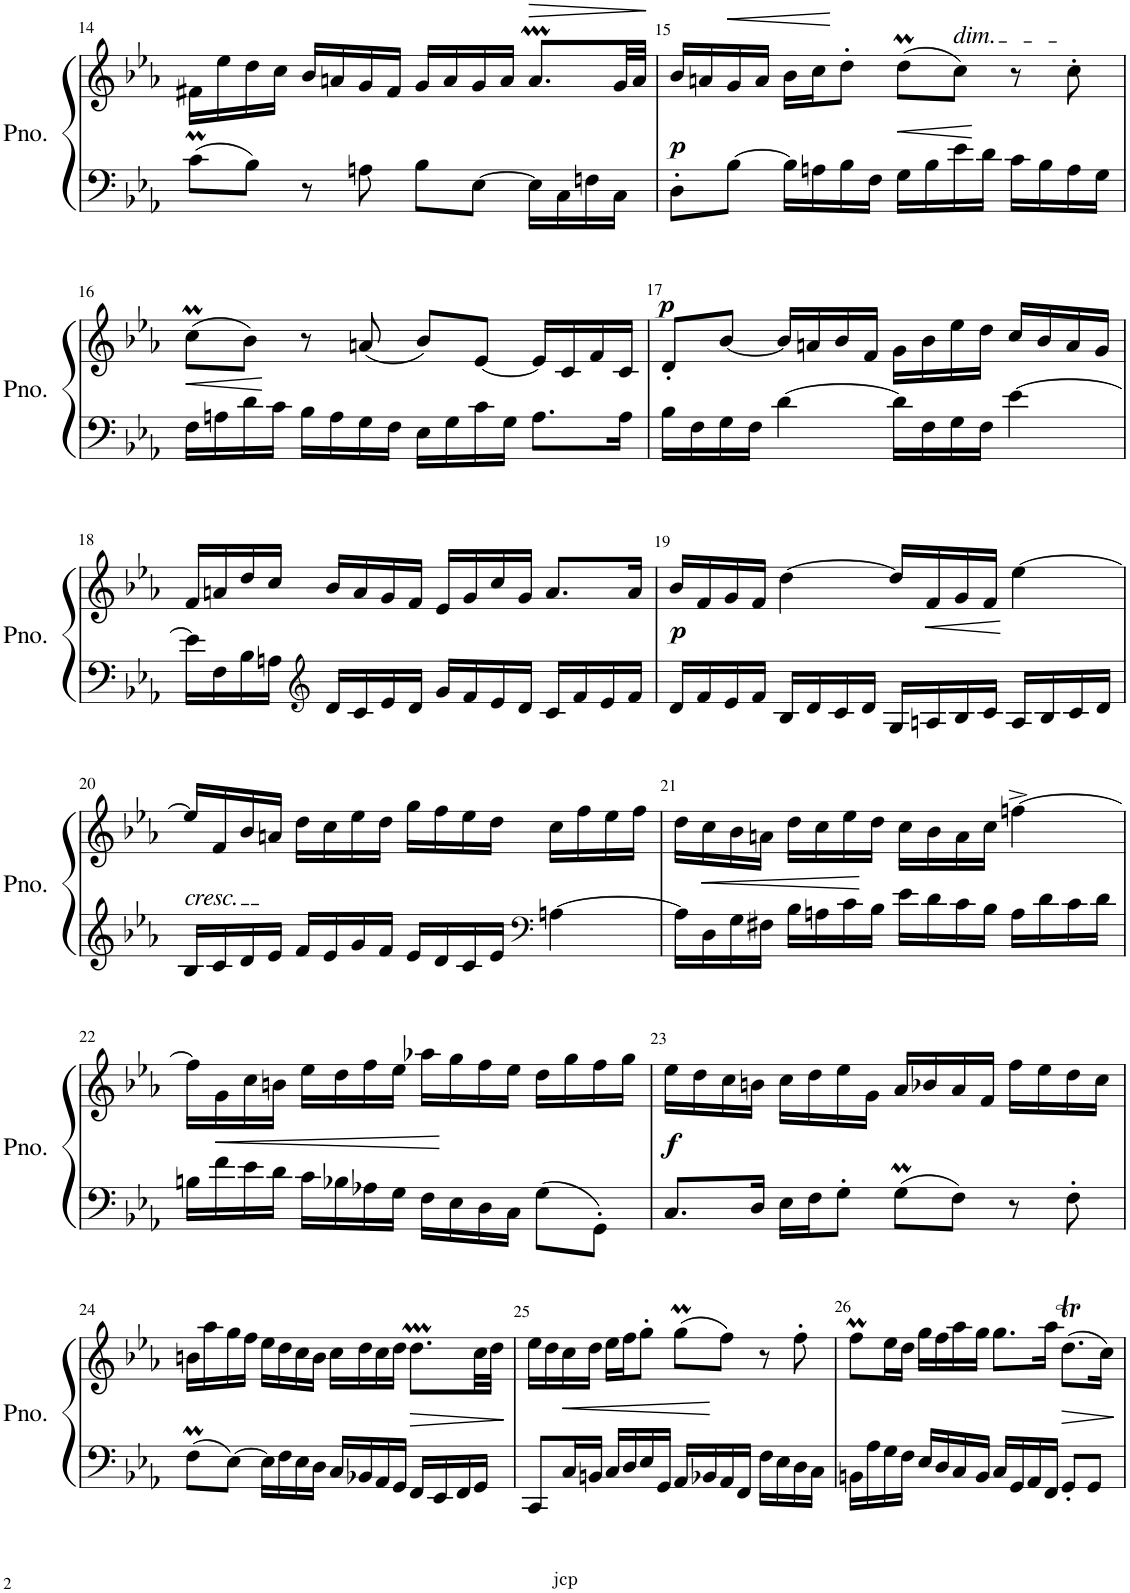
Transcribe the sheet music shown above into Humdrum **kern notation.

**kern	**kern	**dynam
*part1	*part1	*part1
*staff2	*staff1	*staff1/2
*I"Piano	*	*
*I'Pno.	*	*
!!LO:PB:g=z
*clefF4	*clefG2	*
*k[b-e-a-]	*k[b-e-a-]	*
*M4/4	*M4/4	*
*met(c)	*met(c)	*
=14	=14	=14
8cM\L	16f#X\LL	.
.	16ee-\	.
8B-\J	16dd\	.
.	16cc\JJ	.
8r	16b-/LL	.
.	16an/	.
8An\	16g/	.
.	16f#/JJ	.
8B-\L	16g/LL	.
.	16a/	.
[8E-\J	16g/	.
.	16a/JJ	.
!	!	!LO:HP:b
16E-\LL]	8.am/L	>
16C\	.	.
16Fn\	.	.
16C\JJ	32g/LL	.
.	32a/JJJ	.
.	.	]
=15	=15	=15
!	!	!LO:DY:a=2
8D'\L	16b-/LL	p
.	16an/	.
!	!	!LO:HP:b
[8B-\J	16g/	<
.	16a/JJ	.
16B-\LL]	16b-\LL	.
16An\	16cc\J	.
16B-\	8dd'\J	[
16F\JJ	.	.
16G\LL	(8ddm\L	.
16B-\	.	.
!	!LO:TX:a:i:t=dim.	!
16e-\	8cc\J)	.
16d\JJ	.	.
16c\LL	8r	.
16B-\	.	.
16A\	8cc'\	.
16G\JJ	.	.
!!LO:LB:g=z
=16	=16	=16
16F\LL	(8ccM\L	.
16An\	.	.
16d\	8b-\J)	.
16c\JJ	.	.
16B-\LL	8r	.
16A\	.	.
16G\	(8an/	.
16F\JJ	.	.
16E-\LL	8b-/L)	.
16G\	.	.
16c\	[8e-/J	.
16G\JJ	.	.
8.A\L	16e-/LL]	.
.	16c/	.
.	16f/	.
16A\Jk	16c/JJ	.
=17	=17	=17
!	!	!LO:DY:a
16B-\LL	8d'/L	p
16F\	.	.
16G\	[8b-/J	.
16F\JJ	.	.
[4d\	16b-/LL]	.
.	16an/	.
.	16b-/	.
.	16f/JJ	.
16d\LL]	16g\LL	.
16F\	16b-\	.
16G\	16ee-\	.
16F\JJ	16dd\JJ	.
[4e-\	16cc/LL	.
.	16b-/	.
.	16a/	.
.	16g/JJ	.
!!LO:LB:g=z
=18	=18	=18
16e-\LL]	16f/LL	.
16F\	16an/	.
16B-\	16dd/	.
16An\JJ	16cc/JJ	.
*clefG2	*	*
16d/LL	16b-/LL	.
16c/	16a/	.
16e-/	16g/	.
16d/JJ	16f/JJ	.
16g/LL	16e-/LL	.
16f/	16g/	.
16e-/	16cc/	.
16d/JJ	16g/JJ	.
16c/LL	8.a/L	.
16f/	.	.
16e-/	.	.
16f/JJ	16a/Jk	.
=19	=19	=19
!	!	!LO:DY:b
16d/LL	16b-/LL	p
16f/	16f/	.
16e-/	16g/	.
16f/JJ	16f/JJ	.
16B-/LL	[4dd\	.
16d/	.	.
16c/	.	.
16d/JJ	.	.
16G/LL	16dd/LL]	.
!	!	!LO:HP:b
16An/	16f/	<
16B-/	16g/	.
16c/JJ	16f/JJ	.
16A/LL	[4ee-\	[
16B-/	.	.
16c/	.	.
16d/JJ	.	.
!!LO:LB:g=z
=20	=20	=20
!	!LO:TX:b:i:t=cresc.	!
16B-/LL	16ee-/LL]	.
16c/	16f/	.
16d/	16b-/	.
16e-/JJ	16an/JJ	.
16f/LL	16dd\LL	.
16e-/	16cc\	.
16g/	16ee-\	.
16f/JJ	16dd\JJ	.
16e-/LL	16gg\LL	.
16d/	16ff\	.
16c/	16ee-\	.
16e-/JJ	16dd\JJ	.
*clefF4	*	*
[4An\	16cc\LL	.
.	16ff\	.
.	16ee-\	.
.	16ff\JJ	.
=21	=21	=21
16A\LL]	16dd\LL	.
16D\	16cc\	.
16G\	16b-\	.
16F#X\JJ	16an\JJ	.
16B-\LL	16dd\LL	.
16An\	16cc\	.
16c\	16ee-\	.
16B-\JJ	16dd\JJ	.
16e-\LL	16cc\LL	.
16d\	16b-\	.
16c\	16a\	.
16B-\JJ	16cc\JJ	.
16A\LL	[4ffn^\	.
16d\	.	.
16c\	.	.
16d\JJ	.	.
!!LO:LB:g=z
=22	=22	=22
16Bn\LL	16ff\LL]	.
!	!	!LO:HP:b
16f\	16g\	<
16e-\	16cc\	.
16d\JJ	16bn\JJ	.
16c\LL	16ee-\LL	.
16B-X\	16dd\	.
16A-X\	16ff\	.
16G\JJ	16ee-\JJ	.
16F\LL	16aa-X\LL	.
16E-\	16gg\	[
16D\	16ff\	.
16C\JJ	16ee-\JJ	.
8G\L	16dd\LL	.
.	16gg\	.
8GG'\J	16ff\	.
.	16gg\JJ	.
=23	=23	=23
!	!	!LO:DY:b
8.C/L	16ee-\LL	f
.	16dd\	.
.	16cc\	.
16D/Jk	16bn\JJ	.
16E-\LL	16cc\LL	.
16F\J	16dd\	.
8G'\J	16ee-\	.
.	16g\JJ	.
8Gm\L	16a-/LL	.
.	16b-X/	.
8F\J	16a-/	.
.	16f/JJ	.
8r	16ff\LL	.
.	16ee-\	.
8F'\	16dd\	.
.	16cc\JJ	.
!!LO:LB:g=z
=24	=24	=24
8FM\L	16bn\LL	.
.	16aa-\	.
[8E-\J	16gg\	.
.	16ff\JJ	.
16E-\LL]	16ee-\LL	.
16F\	16dd\	.
16E-\	16cc\	.
16D\JJ	16b\JJ	.
16C/LL	16cc\LL	.
16BB-X/	16dd\	.
16AA-/	16cc\	.
16GG/JJ	16dd\JJ	.
!	!	!LO:HP:b
16FF/LL	8.ddm\L	>
16EE-/	.	.
16FF/	.	.
16GG/JJ	32cc\LL	.
.	32dd\JJJ	.
.	.	]
=25	=25	=25
8CC/L	16ee-\LL	.
.	16dd\	.
!	!	!LO:HP:b
16C/L	16cc\	<
16BBn/JJ	16dd\JJ	.
16C/LL	16ee-\LL	.
16D/	16ff\J	.
16E-/	8gg'\J	.
16GG/JJ	.	.
16AA-/LL	(8ggm\L	.
16BB-X/	.	.
16AA-/	8ff\J)	[
16FF/JJ	.	.
16F\LL	8r	.
16E-\	.	.
16D\	8ff'\	.
16C\JJ	.	.
=26	=26	=26
16BBn\LL	8ffM\L	.
16A-\	.	.
16G\	16ee-\L	.
16F\JJ	16dd\JJ	.
16E-/LL	16gg\LL	.
16D/	16ff\	.
16C/	16aa-\	.
16BB/JJ	16gg\JJ	.
16C/LL	8.gg\L	.
16GG/	.	.
16AA-/	.	.
16FF/JJ	16aa-\Jk	.
!	!	!LO:HP:b
8GG'/L	(8.ddt\L	>
8GG/J	.	.
.	16cc\Jk)	.
.	.	]
=	=	=
*-	*-	*-
